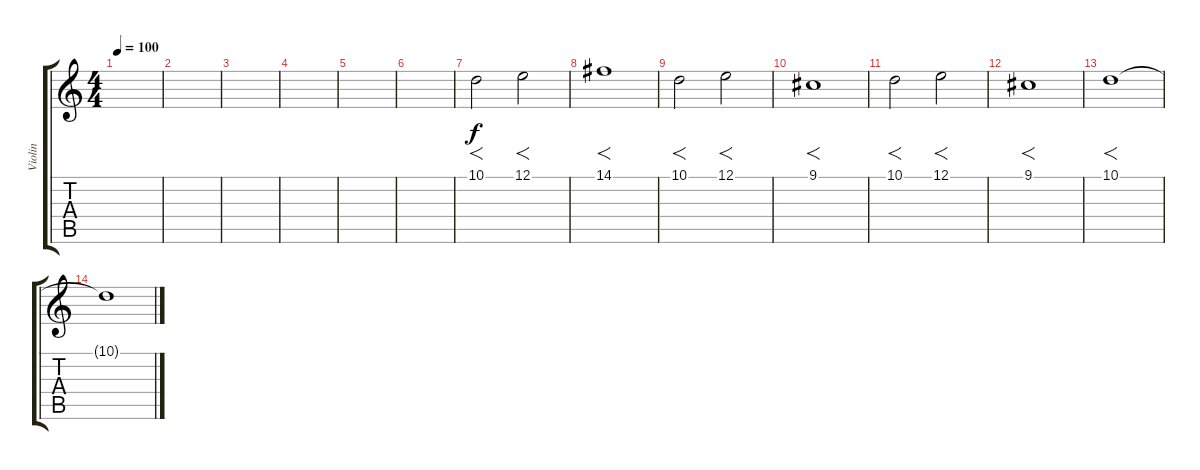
\track ("Violin" "Violin") {instrument stringensemble1}
\staff {score tabs}
\tuning (E4 B3 G3 D3 A2 E2) {hide}
\ts (4 4)
\tempo 100
\clef g2
\ks c
|
|
|
|
|
|
10.1.2{f} 12.1.2{f} |
14.1.1{f} |
10.1.2{f} 12.1.2{f} |
9.1.1{f} |
10.1.2{f} 12.1.2{f} |
9.1.1{f} |
10.1.1{f} |
10.1{t}.1{dy f}
